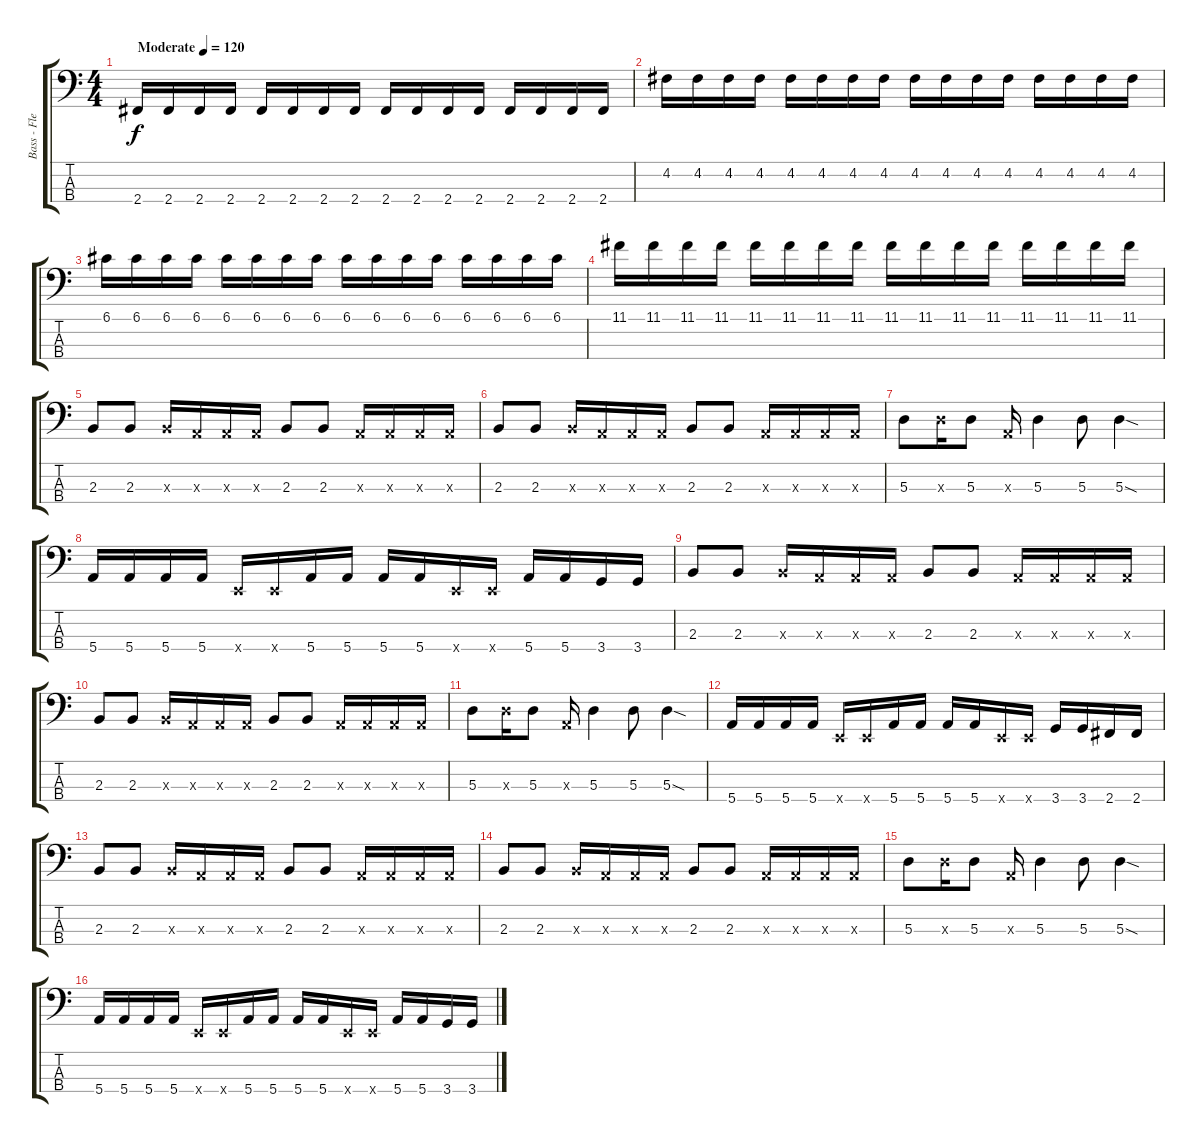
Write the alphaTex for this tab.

\track ("Bass - Flea" "Bass - Fle") {instrument electricbasspick}
\staff {score tabs}
\tuning (G2 D2 A1 E1) {hide}
\ts (4 4)
\tempo (120 "Moderate")
\clef f4
\ks c
2.4.16{dy f instrument electricbasspick} 2.4.16 2.4.16 2.4.16 2.4.16 2.4.16 2.4.16 2.4.16 2.4.16 2.4.16 2.4.16 2.4.16 2.4.16 2.4.16 2.4.16 2.4.16 |
4.2.16 4.2.16 4.2.16 4.2.16 4.2.16 4.2.16 4.2.16 4.2.16 4.2.16 4.2.16 4.2.16 4.2.16 4.2.16 4.2.16 4.2.16 4.2.16 |
6.1.16 6.1.16 6.1.16 6.1.16 6.1.16 6.1.16 6.1.16 6.1.16 6.1.16 6.1.16 6.1.16 6.1.16 6.1.16 6.1.16 6.1.16 6.1.16 |
11.1.16 11.1.16 11.1.16 11.1.16 11.1.16 11.1.16 11.1.16 11.1.16 11.1.16 11.1.16 11.1.16 11.1.16 11.1.16 11.1.16 11.1.16 11.1.16 |
2.3.8 2.3.8 2.3{x}.16 0.3{x}.16 0.3{x}.16 0.3{x}.16 2.3.8 2.3.8 0.3{x}.16 0.3{x}.16 0.3{x}.16 0.3{x}.16 |
2.3.8 2.3.8 2.3{x}.16 0.3{x}.16 0.3{x}.16 0.3{x}.16 2.3.8 2.3.8 0.3{x}.16 0.3{x}.16 0.3{x}.16 0.3{x}.16 |
5.3.8 5.3{x}.16 5.3.8 0.3{x}.16 5.3.4 5.3.8 5.3{sod}.4 |
5.4.16 5.4.16 5.4.16 5.4.16 0.4{x}.16 0.4{x}.16 5.4.16 5.4.16 5.4.16 5.4.16 0.4{x}.16 0.4{x}.16 5.4.16 5.4.16 3.4.16 3.4.16 |
2.3.8 2.3.8 2.3{x}.16 0.3{x}.16 0.3{x}.16 0.3{x}.16 2.3.8 2.3.8 0.3{x}.16 0.3{x}.16 0.3{x}.16 0.3{x}.16 |
2.3.8 2.3.8 2.3{x}.16 0.3{x}.16 0.3{x}.16 0.3{x}.16 2.3.8 2.3.8 0.3{x}.16 0.3{x}.16 0.3{x}.16 0.3{x}.16 |
5.3.8 5.3{x}.16 5.3.8 0.3{x}.16 5.3.4 5.3.8 5.3{sod}.4 |
5.4.16 5.4.16 5.4.16 5.4.16 0.4{x}.16 0.4{x}.16 5.4.16 5.4.16 5.4.16 5.4.16 0.4{x}.16 0.4{x}.16 3.4.16 3.4.16 2.4.16 2.4.16 |
2.3.8 2.3.8 2.3{x}.16 0.3{x}.16 0.3{x}.16 0.3{x}.16 2.3.8 2.3.8 0.3{x}.16 0.3{x}.16 0.3{x}.16 0.3{x}.16 |
2.3.8 2.3.8 2.3{x}.16 0.3{x}.16 0.3{x}.16 0.3{x}.16 2.3.8 2.3.8 0.3{x}.16 0.3{x}.16 0.3{x}.16 0.3{x}.16 |
5.3.8 5.3{x}.16 5.3.8 0.3{x}.16 5.3.4 5.3.8 5.3{sod}.4 |
5.4.16 5.4.16 5.4.16 5.4.16 0.4{x}.16 0.4{x}.16 5.4.16 5.4.16 5.4.16 5.4.16 0.4{x}.16 0.4{x}.16 5.4.16 5.4.16 3.4.16 3.4.16
